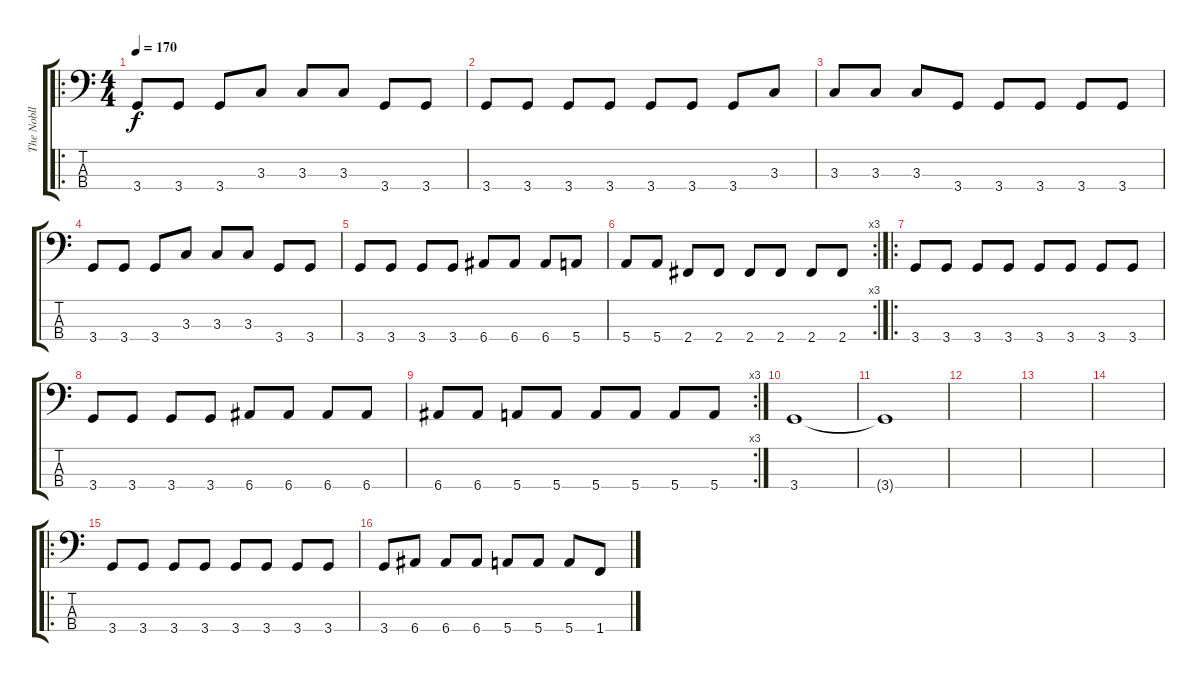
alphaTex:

\track ("The Nobll" "The Nobll") {instrument electricbasspick}
\staff {score tabs}
\tuning (G2 D2 A1 E1) {hide}
\ro
\ts (4 4)
\tempo 170
\clef f4
\ks c
3.4.8{dy f} 3.4.8 3.4.8 3.3.8 3.3.8 3.3.8 3.4.8 3.4.8 |
3.4.8 3.4.8 3.4.8 3.4.8 3.4.8 3.4.8 3.4.8 3.3.8 |
3.3.8 3.3.8 3.3.8 3.4.8 3.4.8 3.4.8 3.4.8 3.4.8 |
3.4.8 3.4.8 3.4.8 3.3.8 3.3.8 3.3.8 3.4.8 3.4.8 |
3.4.8 3.4.8 3.4.8 3.4.8 6.4.8 6.4.8 6.4.8 5.4.8 |
\rc 3
5.4.8 5.4.8 2.4.8 2.4.8 2.4.8 2.4.8 2.4.8 2.4.8 |
\ro
3.4.8 3.4.8 3.4.8 3.4.8 3.4.8 3.4.8 3.4.8 3.4.8 |
3.4.8 3.4.8 3.4.8 3.4.8 6.4.8 6.4.8 6.4.8 6.4.8 |
\rc 3
6.4.8 6.4.8 5.4.8 5.4.8 5.4.8 5.4.8 5.4.8 5.4.8 |
3.4.1 |
3.4{t}.1 |
|
|
|
\ro
3.4.8 3.4.8 3.4.8 3.4.8 3.4.8 3.4.8 3.4.8 3.4.8 |
3.4.8 6.4.8 6.4.8 6.4.8 5.4.8 5.4.8 5.4.8 1.4.8
